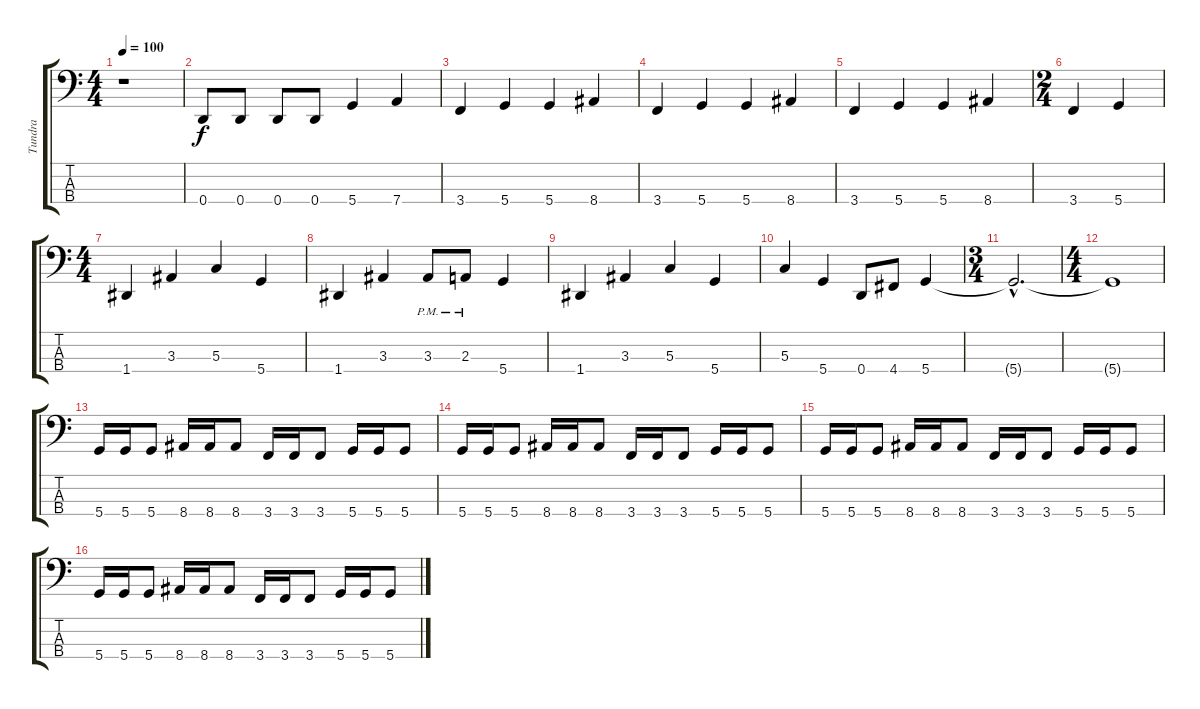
\track ("Tundra" "Tundra") {instrument electricbasspick}
\staff {score tabs}
\tuning (F2 C2 G1 D1) {hide}
\ts (4 4)
\tempo 100
\clef f4
\ks c
r.1{dy f instrument electricbasspick} |
0.4.8 0.4.8 0.4.8 0.4.8 5.4.4 7.4.4 |
3.4.4 5.4.4 5.4.4 8.4.4 |
3.4.4 5.4.4 5.4.4 8.4.4 |
3.4.4 5.4.4 5.4.4 8.4.4 |
\ts (2 4)
3.4.4 5.4.4 |
\ts (4 4)
1.4.4 3.3.4 5.3.4 5.4.4 |
1.4.4 3.3.4 3.3{pm}.8 2.3{pm}.8 5.4.4 |
1.4.4 3.3.4 5.3.4 5.4.4 |
5.3.4 5.4.4 0.4.8 4.4.8 5.4.4 |
\ts (3 4)
5.4{hac t}.2{d} |
\ts (4 4)
5.4{t}.1 |
5.4.16 5.4.16 5.4.8 8.4.16 8.4.16 8.4.8 3.4.16 3.4.16 3.4.8 5.4.16 5.4.16 5.4.8 |
5.4.16 5.4.16 5.4.8 8.4.16 8.4.16 8.4.8 3.4.16 3.4.16 3.4.8 5.4.16 5.4.16 5.4.8 |
5.4.16 5.4.16 5.4.8 8.4.16 8.4.16 8.4.8 3.4.16 3.4.16 3.4.8 5.4.16 5.4.16 5.4.8 |
5.4.16 5.4.16 5.4.8 8.4.16 8.4.16 8.4.8 3.4.16 3.4.16 3.4.8 5.4.16 5.4.16 5.4.8
